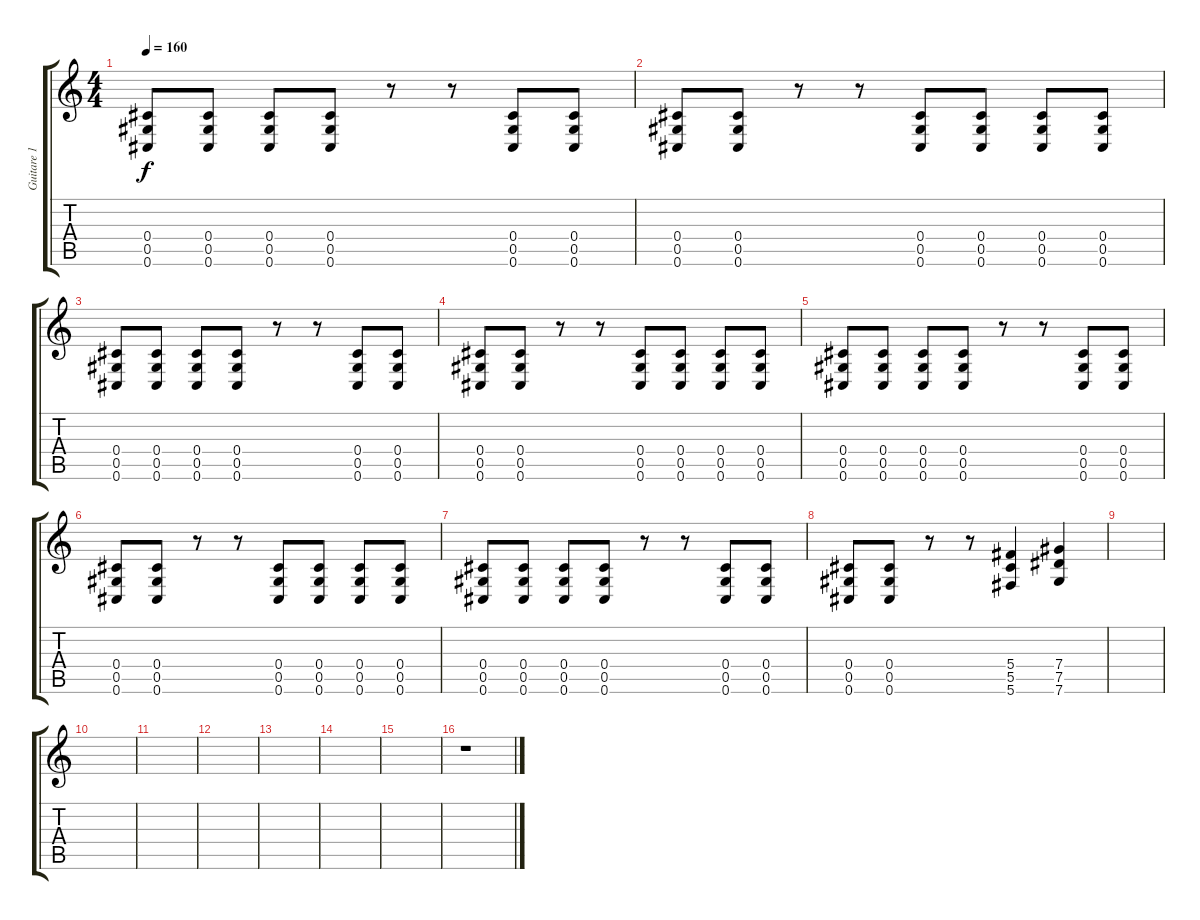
\track ("Guitare 1" "Guitare 1") {instrument distortionguitar}
\staff {score tabs}
\tuning (Eb4 Bb3 Gb3 Db3 Ab2 Db2) {hide}
\ts (4 4)
\tempo 160
\clef g2
\ks c
(0.4 0.5 0.6).8{dy f} (0.4 0.5 0.6).8 (0.4 0.5 0.6).8 (0.4 0.5 0.6).8 r.8 r.8 (0.4 0.5 0.6).8 (0.4 0.5 0.6).8 |
(0.4 0.5 0.6).8 (0.4 0.5 0.6).8 r.8 r.8 (0.4 0.5 0.6).8 (0.4 0.5 0.6).8 (0.4 0.5 0.6).8 (0.4 0.5 0.6).8 |
(0.4 0.5 0.6).8 (0.4 0.5 0.6).8 (0.4 0.5 0.6).8 (0.4 0.5 0.6).8 r.8 r.8 (0.4 0.5 0.6).8 (0.4 0.5 0.6).8 |
(0.4 0.5 0.6).8 (0.4 0.5 0.6).8 r.8 r.8 (0.4 0.5 0.6).8 (0.4 0.5 0.6).8 (0.4 0.5 0.6).8 (0.4 0.5 0.6).8 |
(0.4 0.5 0.6).8 (0.4 0.5 0.6).8 (0.4 0.5 0.6).8 (0.4 0.5 0.6).8 r.8 r.8 (0.4 0.5 0.6).8 (0.4 0.5 0.6).8 |
(0.4 0.5 0.6).8 (0.4 0.5 0.6).8 r.8 r.8 (0.4 0.5 0.6).8 (0.4 0.5 0.6).8 (0.4 0.5 0.6).8 (0.4 0.5 0.6).8 |
(0.4 0.5 0.6).8 (0.4 0.5 0.6).8 (0.4 0.5 0.6).8 (0.4 0.5 0.6).8 r.8 r.8 (0.4 0.5 0.6).8 (0.4 0.5 0.6).8 |
(0.4 0.5 0.6).8 (0.4 0.5 0.6).8 r.8 r.8 (5.4 5.5 5.6).4 (7.4 7.5 7.6).4 |
|
|
|
|
|
|
|
r.1
